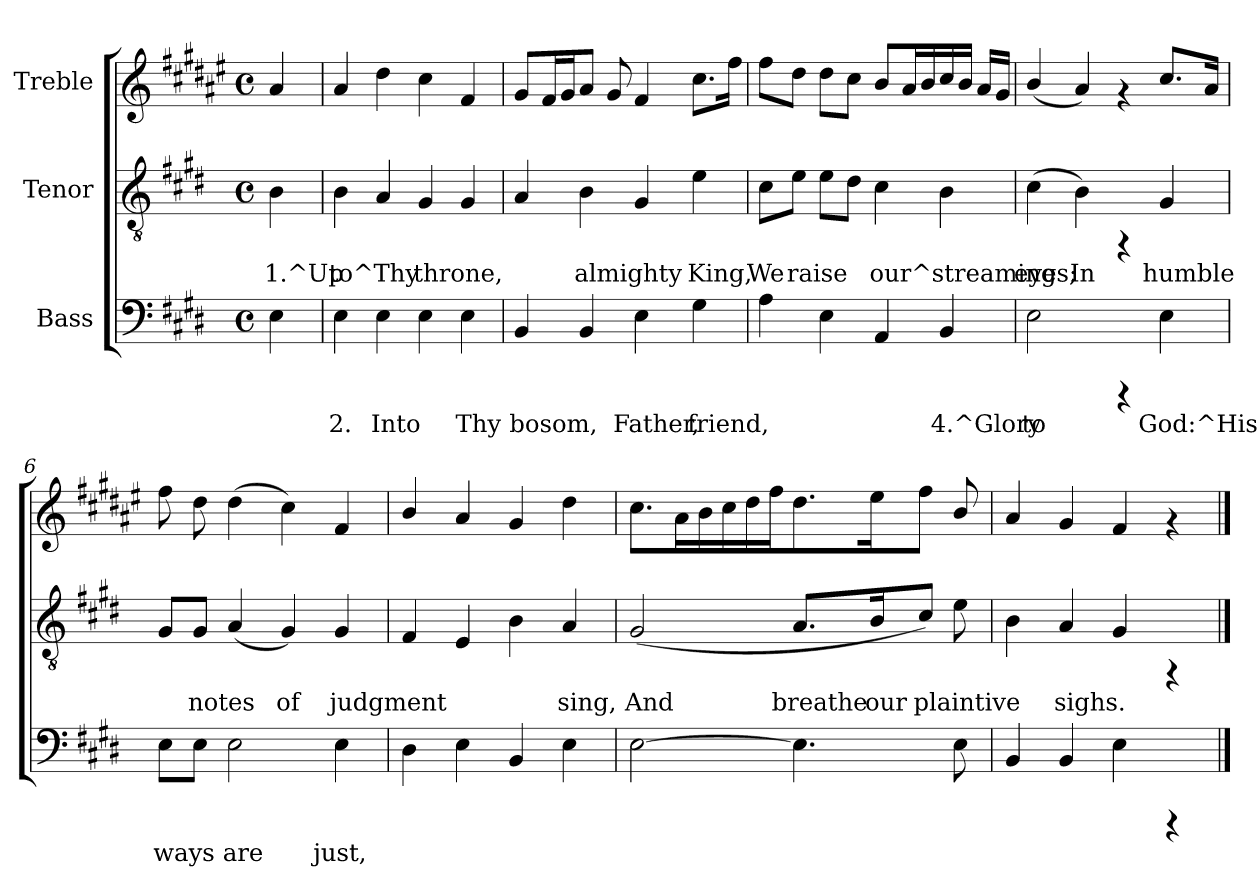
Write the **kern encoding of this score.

**kern	**text	**kern	**text	**kern
*part3	*part3	*part2	*part2	*part1
*staff3	*staff3	*staff2	*staff2	*staff1
*I"Bass	*	*I"Tenor	*	*I"Treble
!!LO:PB:g=z
*stria5	*	*stria5	*	*stria5
*clefF4	*	*clefGv2	*	*clefG2
*	*	*	*	*ITrd1c2
*k[f#c#g#d#]	*	*k[f#c#g#d#]	*	*k[f#c#g#d#]
*E:	*	*E:	*	*E:
*M4/4	*	*M4/4	*	*M4/4
*met(c)	*	*met(c)	*	*met(c)
=1	=1	=1	=1	=1
!	!LO:LY:b	!	!LO:LY:b:rj	!
4E\	.	4B\	1.^Up	4g#/
=2	=2	=2	=2	=2
!	!LO:LY:b	!	!LO:LY:b:rj	!
4E\	2.	4B\	to^Thy	4g#/
!	!LO:LY:b	!	!LO:LY:b:rj	!
4E\	Into	4A/	.	4cc#\
!	!LO:LY:b	!	!LO:LY:b:rj	!
4E\	.	4G#/	throne,	4b\
!	!LO:LY:b	!	!LO:LY:b:rj	!
4E\	Thy	4G#/	.	4e/
=3	=3	=3	=3	=3
!	!LO:LY:b	!	!LO:LY:b:rj	!
4BB/	bosom,	4A/	.	8f#/L
.	.	.	.	16e/
.	.	.	.	16f#/
!	!LO:LY:b	!	!LO:LY:b:rj	!
4BB/	.	4B\	almighty	8g#/J
.	.	.	.	8f#/
!	!LO:LY:b	!	!LO:LY:b:rj	!
4E\	Father,	4G#/	.	4e/
!	!LO:LY:b	!	!LO:LY:b:rj	!
4G#\	friend,	4e\	King,	8.b\L
.	.	.	.	16ee\J
=4	=4	=4	=4	=4
!	!LO:LY:b	!	!LO:LY:b:rj	!
4A\	.	8c#\L	We	8ee\L
!	!	!	!LO:LY:b:rj	!
.	.	8e\J	raise	8cc#\J
!	!LO:LY:b	!	!LO:LY:b:rj	!
4E\	.	8e\L	.	8cc#\L
!	!	!	!LO:LY:b:rj	!
.	.	8d#\J	.	8b\J
!	!LO:LY:b	!	!LO:LY:b:rj	!
4AA/	.	4c#\	our^streaming	8a/L
.	.	.	.	16g#/
.	.	.	.	16a/
!	!LO:LY:b	!	!LO:LY:b:rj	!
4BB/	4.^Glory	4B\	.	16b/
.	.	.	.	16a/J
.	.	.	.	16g#/L
.	.	.	.	16f#>/J
!!LO:LB:g=z
=5	=5	=5	=5	=5
!	!LO:LY:b	!	!LO:LY:b:rj	!
2E\	to	(>4c#\	eyes;	(<4a/
!	!	!	!LO:LY:b:rj	!
.	.	4B\)	In	4g#/)
4rCCC	.	4rFF	.	4rf
!	!LO:LY:b	!	!LO:LY:b:rj	!
4E\	God:^His	4G#/	humble	8.b/L
.	.	.	.	16g#/J
=6	=6	=6	=6	=6
!	!LO:LY:b	!	!LO:LY:b:rj	!
8E\L	ways	8G#/L	.	8ee\
!	!LO:LY:b	!	!LO:LY:b:rj	!
8E\J	.	8G#/J	notes	8cc#\
!	!LO:LY:b	!	!LO:LY:b:rj	!
2E\	are	(<4A/	.	(>4cc#\
!	!	!	!LO:LY:b:rj	!
.	.	4G#/)	of	4b\)
!	!LO:LY:b	!	!LO:LY:b:rj	!
4E\	just,	4G#/	judgment	4e/
=7	=7	=7	=7	=7
!	!LO:LY:b	!	!LO:LY:b:rj	!
4D#\	.	4F#/	.	4a/
!	!LO:LY:b	!	!LO:LY:b:rj	!
4E\	.	4E/	.	4g#/
!	!LO:LY:b	!	!LO:LY:b:rj	!
4BB/	.	4B\	.	4f#/
!	!LO:LY:b	!	!LO:LY:b:rj	!
4E\	.	4A/	sing,	4cc#\
=8	=8	=8	=8	=8
!	!LO:LY:b	!	!LO:LY:b:rj	!
[>2E\	.	(<2G#/	And	8.b\L
.	.	.	.	16g#\
.	.	.	.	16a\
.	.	.	.	16b\
.	.	.	.	16cc#\
.	.	.	.	16ee\
!	!LO:LY:b	!	!LO:LY:b:rj	!
4.E\]	.	8.A/L	breathe	8.cc#\
!	!	!	!LO:LY:b:rj	!
.	.	16B/	our	16dd#\
!	!	!	!LO:LY:b:rj	!
.	.	8c#/J)	plaintive	8ee\J
!	!LO:LY:b	!	!LO:LY:b:rj	!
8E\	.	8e\	.	8a/
=9	=9	=9	=9	=9
!	!LO:LY:b	!	!LO:LY:b:rj	!
4BB/	.	4B\	.	4g#/
!	!LO:LY:b	!	!LO:LY:b:rj	!
4BB/	.	4A/	sighs.	4f#/
!	!LO:LY:b	!	!LO:LY:b:rj	!
4E\	.	4G#/	.	4e/
4rCCC	.	4rFF	.	4rf
==	==	==	==	==
*-	*-	*-	*-	*-
